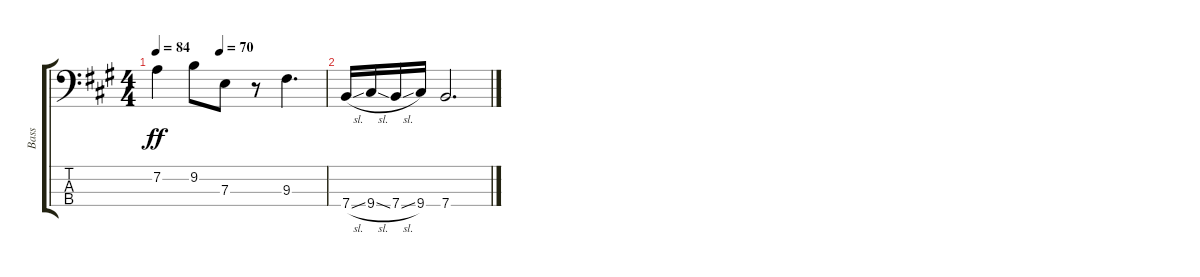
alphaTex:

\track ("Bass" "Bass") {instrument electricbassfinger}
\staff {score tabs}
\tuning (G2 D2 A1 E1) {hide}
\ts (4 4)
\tempo 84
\tempo (70 0.375)
\clef f4
\ks a
7.2.4{dy ff} 9.2.8 7.3.8 r.8 9.3.4{d} |
7.4{sl}.16 9.4{sl}.16 7.4{sl}.16 9.4.16 7.4.2{d}
